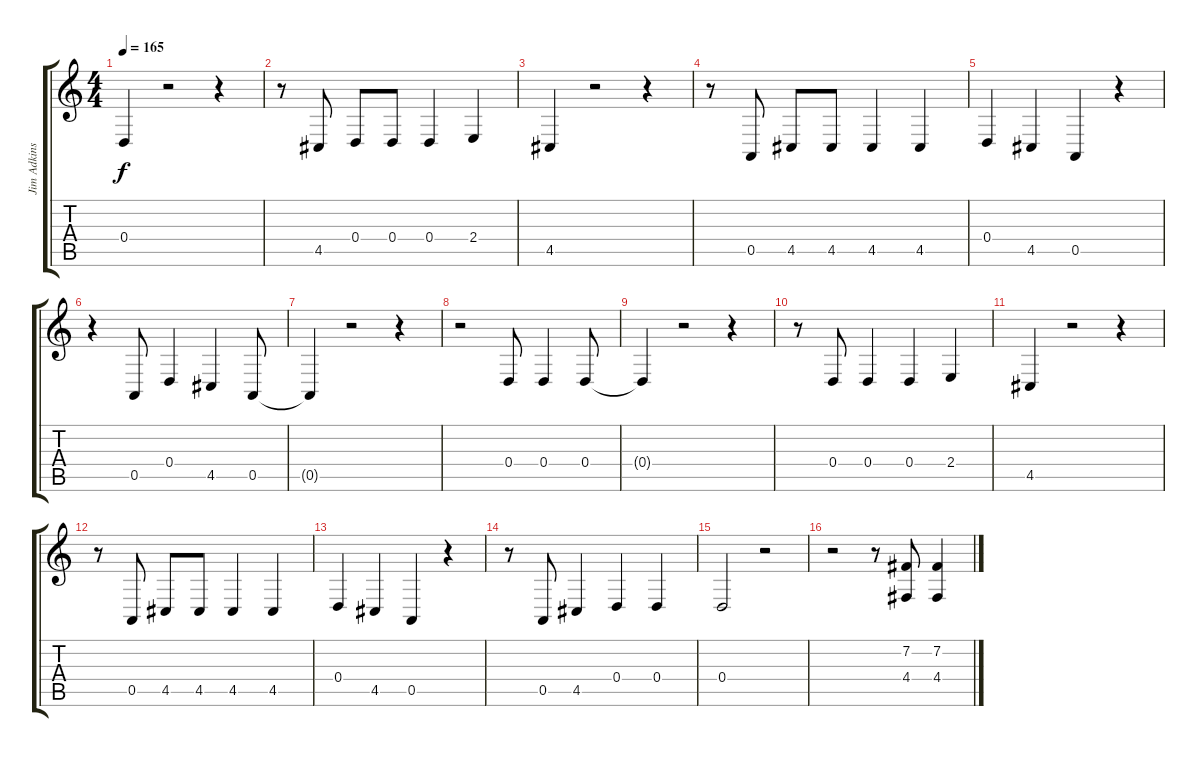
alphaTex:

\track ("Jim Adkins (Vocals)" "Jim Adkins") {instrument lead6voice}
\staff {score tabs}
\tuning (E4 B3 G3 D3 A2 D2) {hide}
\ts (4 4)
\tempo 165
\clef g2
\ks c
0.4.4{dy f} r.2 r.4 |
r.8 4.5.8 0.4.8 0.4.8 0.4.4 2.4.4 |
4.5.4 r.2 r.4 |
r.8 0.5.8 4.5.8 4.5.8 4.5.4 4.5.4 |
0.4.4 4.5.4 0.5.4 r.4 |
r.4 0.5.8 0.4.4 4.5.4 0.5.8 |
0.5{t}.4 r.2 r.4 |
r.2 0.4.8 0.4.4 0.4.8 |
0.4{t}.4 r.2 r.4 |
r.8 0.4.8 0.4.4 0.4.4 2.4.4 |
4.5.4 r.2 r.4 |
r.8 0.5.8 4.5.8 4.5.8 4.5.4 4.5.4 |
0.4.4 4.5.4 0.5.4 r.4 |
r.8 0.5.8 4.5.4 0.4.4 0.4.4 |
0.4.2 r.2 |
r.2 r.8 (7.2 4.4).8 (7.2 4.4).4
